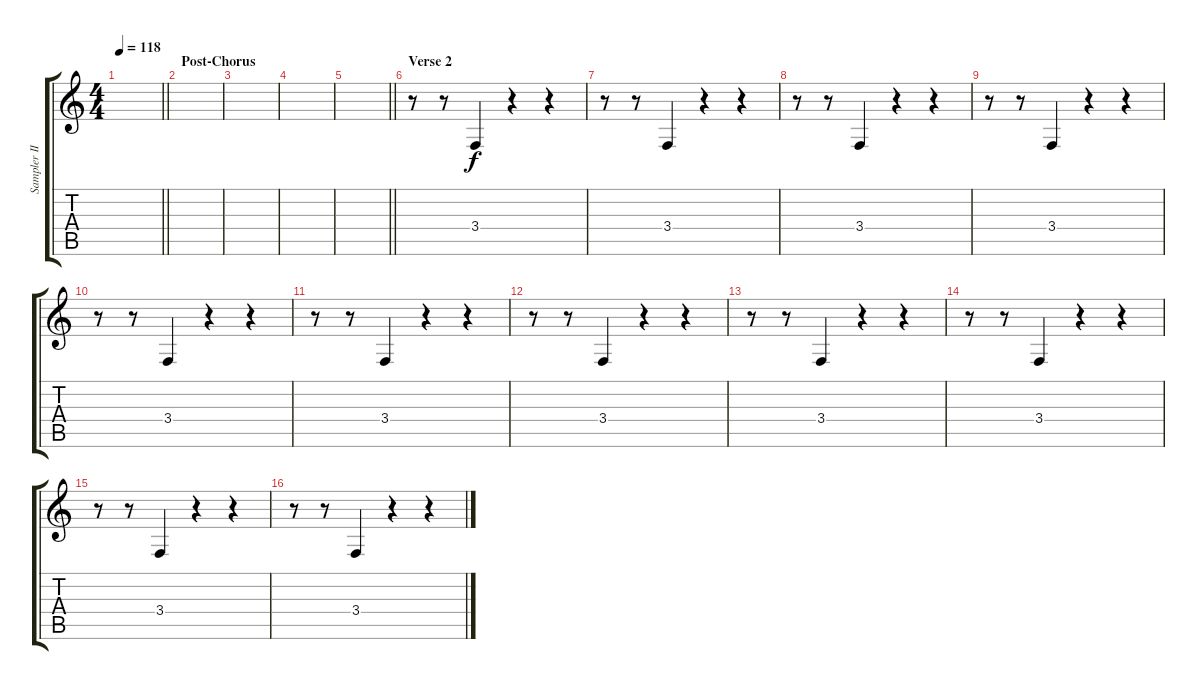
\track ("Sampler II" "Sampler II") {instrument applause}
\staff {score tabs}
\tuning (E4 B3 G3 D3 A2 E2) {hide}
\ts (4 4)
\tempo 118
\clef g2
\barLineRight lightlight
\ks c
|
\section ("" "Post-Chorus")
|
|
|
\barLineRight lightlight
|
\section ("" "Verse 2")
r.8 r.8 3.4.4 r.4 r.4 |
r.8 r.8 3.4.4 r.4 r.4 |
r.8 r.8 3.4.4 r.4 r.4 |
r.8 r.8 3.4.4 r.4 r.4 |
r.8 r.8 3.4.4 r.4 r.4 |
r.8 r.8 3.4.4 r.4 r.4 |
r.8 r.8 3.4.4 r.4 r.4 |
r.8 r.8 3.4.4 r.4 r.4 |
r.8 r.8 3.4.4 r.4 r.4 |
r.8 r.8 3.4.4 r.4 r.4 |
r.8 r.8 3.4.4 r.4 r.4
